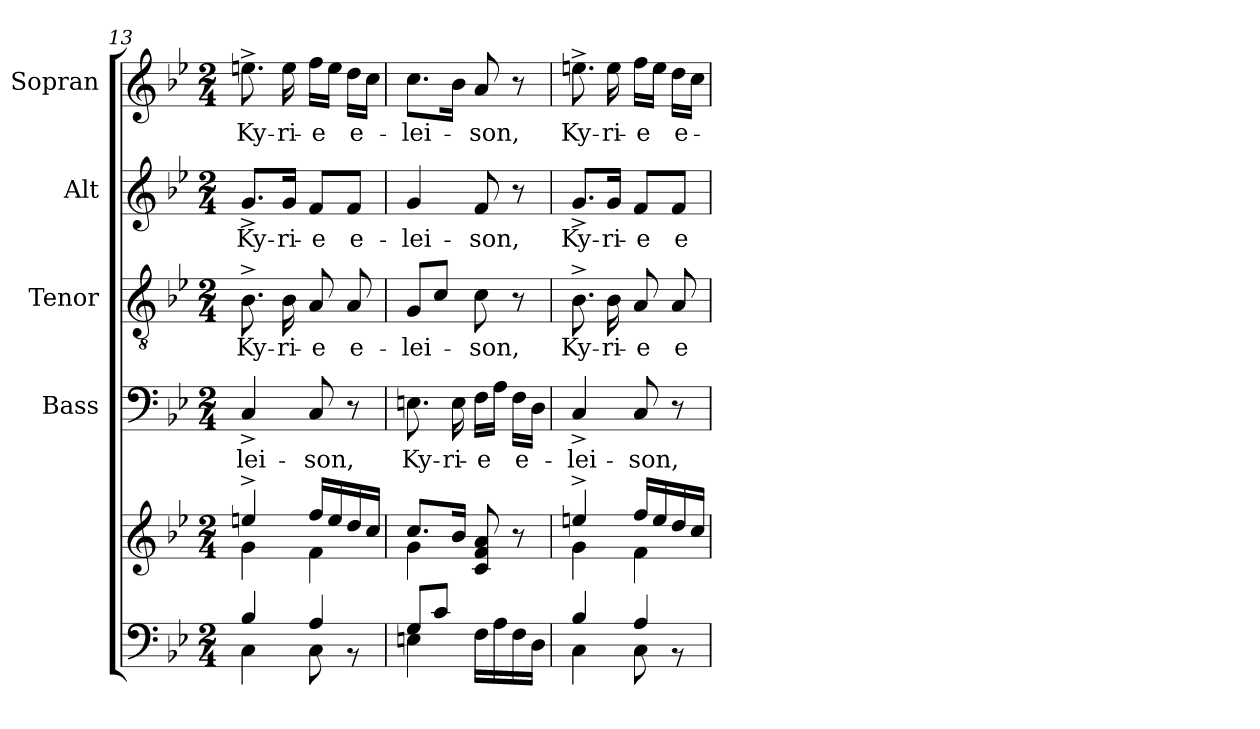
**kern	**kern	**kern	**text	**kern	**text	**kern	**text	**kern	**text
*part5	*part5	*part4	*part4	*part3	*part3	*part2	*part2	*part1	*part1
*staff6	*staff5	*staff4	*staff4	*staff3	*staff3	*staff2	*staff2	*staff1	*staff1
*	*	*I"Bass	*	*I"Tenor	*	*I"Alt	*	*I"Sopran	*
*	*	*I'B.	*	*I'T.	*	*I'A.	*	*I'S.	*
!!LO:PB:g=z
*clefF4	*clefG2	*clefF4	*	*clefGv2	*	*clefG2	*	*clefG2	*
*k[b-e-]	*k[b-e-]	*k[b-e-]	*	*k[b-e-]	*	*k[b-e-]	*	*k[b-e-]	*
*B-:	*B-:	*B-:	*	*B-:	*	*B-:	*	*B-:	*
*M2/4	*M2/4	*M2/4	*	*M2/4	*	*M2/4	*	*M2/4	*
=13	=13	=13	=13	=13	=13	=13	=13	=13	=13
*^	*^	*	*	*	*	*	*	*	*
!	!	!	!	!	!LO:LY:b	!	!LO:LY:b	!	!LO:LY:b	!	!LO:LY:b
4B-/	4C\	4een^>/	4g\	4C^</	-lei-	8.B-^>\	Ky-	8.g^</L	Ky-	8.een^>\	Ky-
!	!	!	!	!	!	!	!LO:LY:b	!	!LO:LY:b	!	!LO:LY:b
.	.	.	.	.	.	16B-\	-ri-	16g/Jk	-ri-	16ee\	-ri-
!	!	!	!	!	!LO:LY:b	!	!LO:LY:b	!	!LO:LY:b	!	!LO:LY:b
4A/	8C\	16ff/LL	4f\	8C/	-son,	8A/	-e	8f/L	-e	16ff\LL	-e
.	.	16ee/	.	.	.	.	.	.	.	16ee\JJ	.
!	!	!	!	!	!	!	!LO:LY:b	!	!LO:LY:b	!	!LO:LY:b
.	8r	16dd/	.	8r	.	8A/	e-	8f/J	e-	16dd\LL	e-
.	.	16cc/JJ	.	.	.	.	.	.	.	16cc\JJ	.
=14	=14	=14	=14	=14	=14	=14	=14	=14	=14	=14	=14
!	!	!	!	!	!LO:LY:b	!	!LO:LY:b	!	!LO:LY:b	!	!LO:LY:b
8G/L	4En\	8.cc/L	4g\	8.En\	Ky-	8G/L	-lei-	4g/	-lei-	8.cc\L	-lei-
8c/J	.	.	.	.	.	8c/J	.	.	.	.	.
!	!	!	!	!	!LO:LY:b	!	!	!	!	!	!
.	.	16b-/Jk	.	16E\	-ri-	.	.	.	.	16b-\Jk	.
!	!	!	!	!	!LO:LY:b	!	!LO:LY:b	!	!LO:LY:b	!	!LO:LY:b
4ryy	16F\LL	8c/ 8f/ 8a/	4ryy	16F\LL	-e	8c\	-son,	8f/	-son,	8a/	-son,
.	16A\	.	.	16A\JJ	.	.	.	.	.	.	.
!	!	!	!	!	!LO:LY:b	!	!	!	!	!	!
.	16F\	8r	.	16F\LL	e-	8r	.	8r	.	8r	.
.	16D\JJ	.	.	16D\JJ	.	.	.	.	.	.	.
=15	=15	=15	=15	=15	=15	=15	=15	=15	=15	=15	=15
!	!	!	!	!	!LO:LY:b	!	!LO:LY:b	!	!LO:LY:b	!	!LO:LY:b
4B-/	4C\	4een^>/	4g\	4C^</	-lei-	8.B-^>\	Ky-	8.g^</L	Ky-	8.een^>\	Ky-
!	!	!	!	!	!	!	!LO:LY:b	!	!LO:LY:b	!	!LO:LY:b
.	.	.	.	.	.	16B-\	-ri-	16g/Jk	-ri-	16ee\	-ri-
!	!	!	!	!	!LO:LY:b	!	!LO:LY:b	!	!LO:LY:b	!	!LO:LY:b
4A/	8C\	16ff/LL	4f\	8C/	-son,	8A/	-e	8f/L	-e	16ff\LL	-e
.	.	16ee/	.	.	.	.	.	.	.	16ee\JJ	.
!	!	!	!	!	!	!	!LO:LY:b	!	!LO:LY:b	!	!LO:LY:b
.	8r	16dd/	.	8r	.	8A/	e-	8f/J	e-	16dd\LL	e-
.	.	16cc/JJ	.	.	.	.	.	.	.	16cc\JJ	.
*v	*v	*	*	*	*	*	*	*	*	*	*
*	*v	*v	*	*	*	*	*	*	*	*
=	=	=	=	=	=	=	=	=	=
*-	*-	*-	*-	*-	*-	*-	*-	*-	*-
